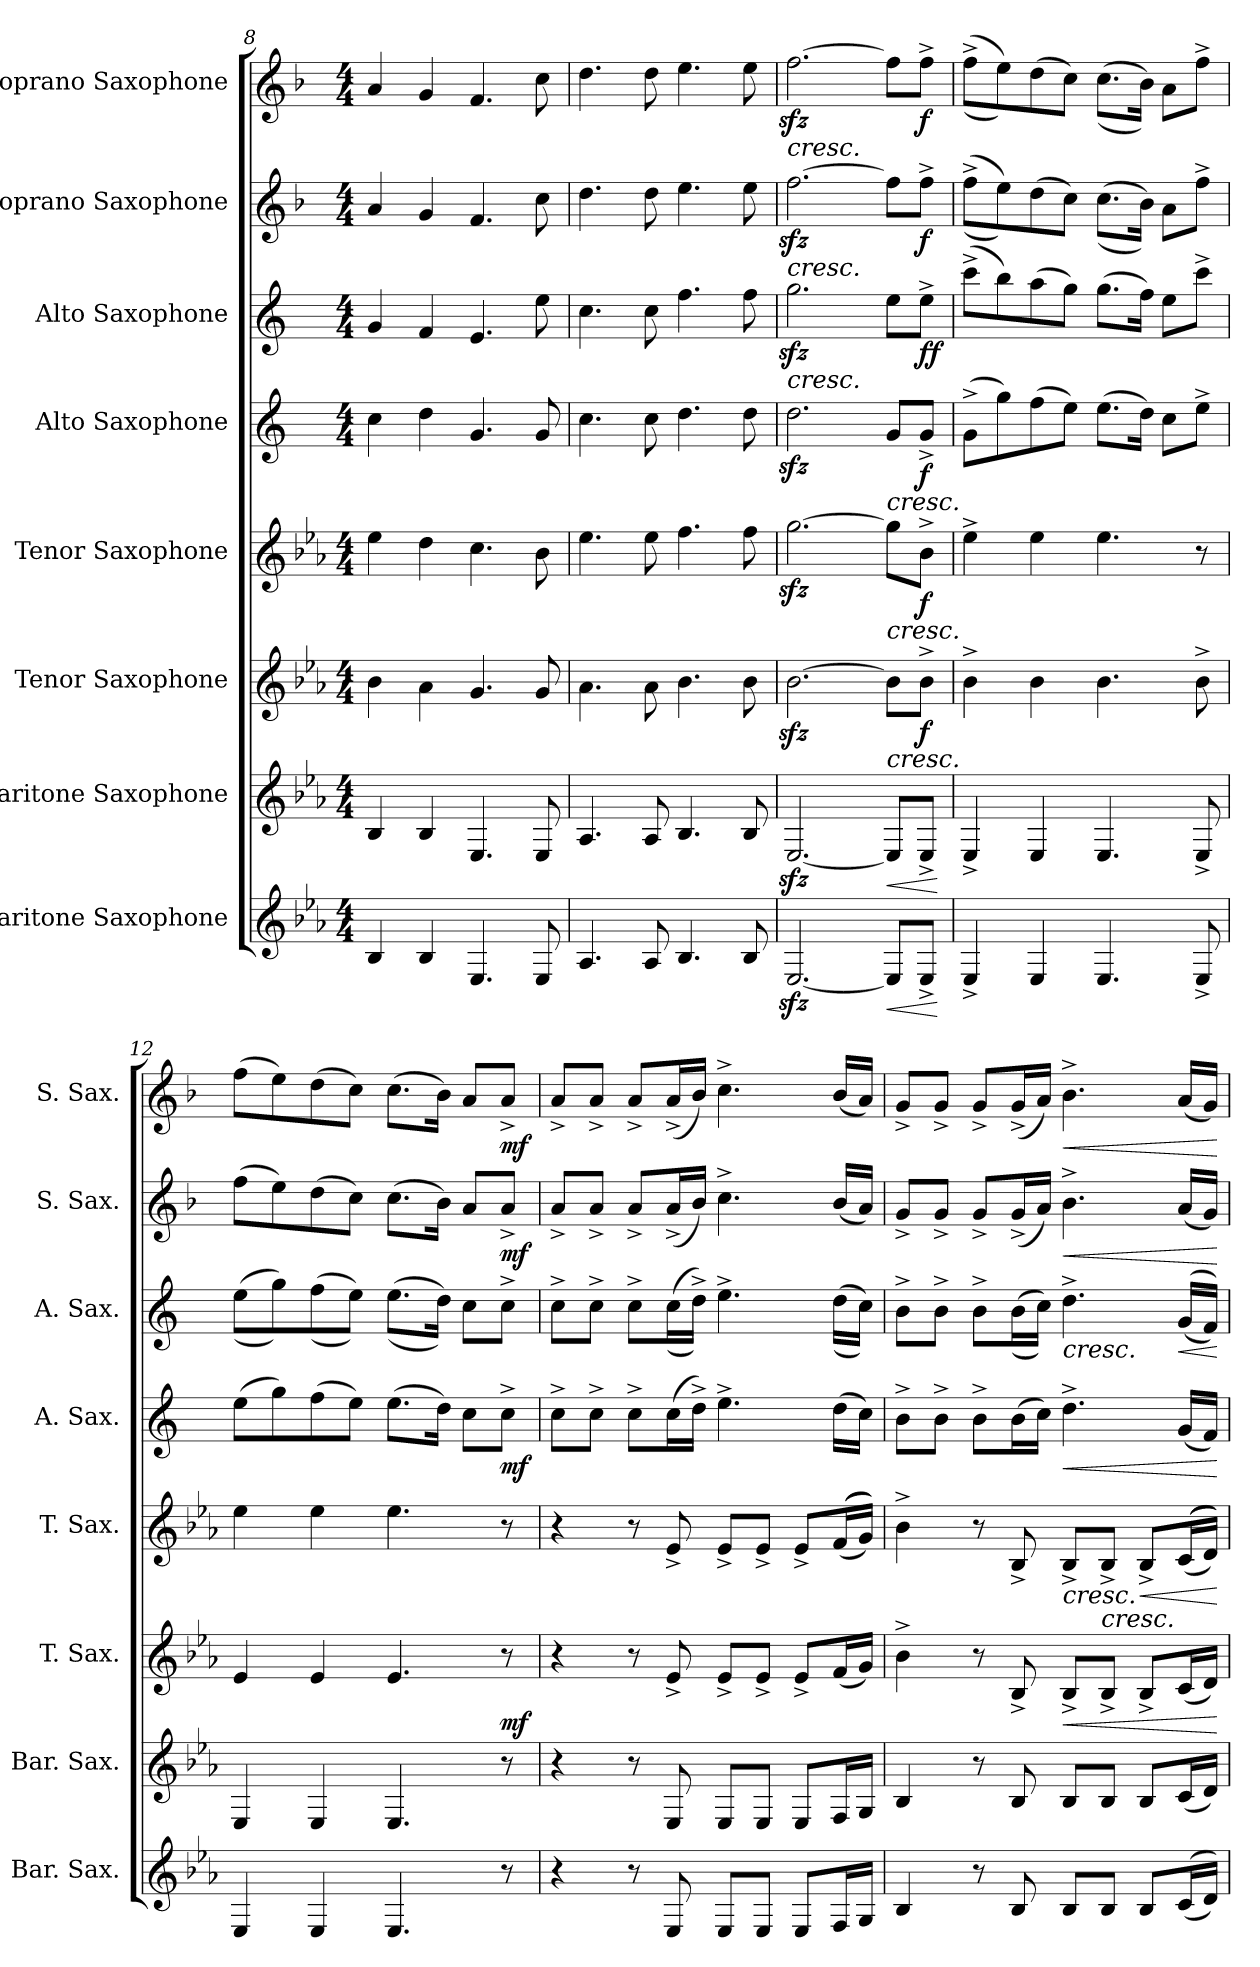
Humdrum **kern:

**kern	**dynam	**kern	**dynam	**kern	**dynam	**kern	**dynam	**kern	**dynam	**kern	**dynam	**kern	**dynam	**kern	**dynam
*part8	*part8	*part7	*part7	*part6	*part6	*part5	*part5	*part4	*part4	*part3	*part3	*part2	*part2	*part1	*part1
*staff8	*staff8	*staff7	*staff7	*staff6	*staff6	*staff5	*staff5	*staff4	*staff4	*staff3	*staff3	*staff2	*staff2	*staff1	*staff1
*I"Baritone Saxophone	*	*I"Baritone Saxophone	*	*I"Tenor Saxophone	*	*I"Tenor Saxophone	*	*I"Alto Saxophone	*	*I"Alto Saxophone	*	*I"Soprano Saxophone	*	*I"Soprano Saxophone	*
*I'Bar. Sax.	*	*I'Bar. Sax.	*	*I'T. Sax.	*	*I'T. Sax.	*	*I'A. Sax.	*	*I'A. Sax.	*	*I'S. Sax.	*	*I'S. Sax.	*
*clefG2	*	*clefG2	*	*clefG2	*	*clefG2	*	*clefG2	*	*clefG2	*	*clefG2	*	*clefG2	*
*ITrd12c21	*	*ITrd12c21	*	*ITrd8c14	*	*ITrd8c14	*	*ITrd5c9	*	*ITrd5c9	*	*ITrd1c2	*	*ITrd1c2	*
*k[b-e-a-]	*	*k[b-e-a-]	*	*k[b-e-a-]	*	*k[b-e-a-]	*	*k[b-e-a-]	*	*k[b-e-a-]	*	*k[b-e-a-]	*	*k[b-e-a-]	*
*M4/4	*	*M4/4	*	*M4/4	*	*M4/4	*	*M4/4	*	*M4/4	*	*M4/4	*	*M4/4	*
=8	=8	=8	=8	=8	=8	=8	=8	=8	=8	=8	=8	=8	=8	=8	=8
4BB-/	.	4BB-/	.	4B-\	.	4e-\	.	4e-\	.	4B-/	.	4g/	.	4g/	.
4BB-/	.	4BB-/	.	4A-\	.	4d\	.	4f\	.	4A-/	.	4f/	.	4f/	.
4.EE-/	.	4.EE-/	.	4.G/	.	4.c\	.	4.B-/	.	4.G/	.	4.e-/	.	4.e-/	.
8EE-/	.	8EE-/	.	8G/	.	8B-\	.	8B-/	.	8g\	.	8b-\	.	8b-\	.
=9	=9	=9	=9	=9	=9	=9	=9	=9	=9	=9	=9	=9	=9	=9	=9
4.AA-/	.	4.AA-/	.	4.A-\	.	4.e-\	.	4.e-\	.	4.e-\	.	4.cc\	.	4.cc\	.
8AA-/	.	8AA-/	.	8A-\	.	8e-\	.	8e-\	.	8e-\	.	8cc\	.	8cc\	.
4.BB-/	.	4.BB-/	.	4.B-\	.	4.f\	.	4.f\	.	4.a-\	.	4.dd\	.	4.dd\	.
8BB-/	.	8BB-/	.	8B-\	.	8f\	.	8f\	.	8a-\	.	8dd\	.	8dd\	.
=10	=10	=10	=10	=10	=10	=10	=10	=10	=10	=10	=10	=10	=10	=10	=10
!	!	!	!	!	!	!	!	!	!	!	!LO:HP:b	!	!LO:HP:b	!	!LO:HP:b
[2.EE-zz</	.	[2.EE-zz</	.	[2.B-zz<\	.	[2.gzz<\	.	2.fzz<\	.	2.b-zz<\	<	[2.ee-zz<\	<	[2.ee-zz<\	<
!	!LO:HP:b	!	!LO:HP:b	!	!LO:HP:b	!	!LO:HP:b	!	!LO:HP:b	!	!	!	!	!	!
8EE-/L]	<	8EE-/L]	<	8B-\L]	<	8g\L]	<	8B-/L	<	8g\L	.	8ee-\L]	.	8ee-\L]	.
!	!	!	!	!	!LO:DY:b	!	!LO:DY:b	!	!LO:DY:b	!	!LO:DY:b	!	!	!	!
!	!	!	!	!	!	!	!	!	!	!	!LO:DY:n=1:b	!	!LO:DY:b	!	!LO:DY:b
8EE-^/J	.	8EE-^/J	.	8B-^\J	f	8B-^\J	f	8B-^/J	f	8g^\J	f f	8ee-^\J	f	8ee-^\J	f
.	[	.	[	.	[	.	[	.	[	.	[	.	[	.	[
=11	=11	=11	=11	=11	=11	=11	=11	=11	=11	=11	=11	=11	=11	=11	=11
4EE-^/	.	4EE-^/	.	4B-^\	.	4e-^\	.	(8B-^\L	.	(8ee-^\L	.	((8ee-^\L	.	((8ee-^\L	.
.	.	.	.	.	.	.	.	8b-\)	.	8dd\)	.	8dd\))	.	8dd\))	.
4EE-/	.	4EE-/	.	4B-\	.	4e-\	.	(8a-\	.	(8cc\	.	(8cc\	.	(8cc\	.
.	.	.	.	.	.	.	.	8g\J)	.	8b-\J)	.	8b-\J)	.	8b-\J)	.
4.EE-/	.	4.EE-/	.	4.B-\	.	4.e-\	.	(8.g\L	.	(8.b-\L	.	((8.b-\L	.	((8.b-\L	.
.	.	.	.	.	.	.	.	16f\Jk)	.	16a-\Jk)	.	16a-\Jk))	.	16a-\Jk))	.
.	.	.	.	.	.	.	.	8e-\L	.	8g\L	.	8g\L	.	8g\L	.
8EE-^/	.	8EE-^/	.	8B-^\	.	8r	.	8g^\J	.	8ee-^\J	.	8ee-^\J	.	8ee-^\J	.
!!LO:PB:g=z
=12	=12	=12	=12	=12	=12	=12	=12	=12	=12	=12	=12	=12	=12	=12	=12
4EE-/	.	4EE-/	.	4E-/	.	4e-\	.	(8g\L	.	((8g\L	.	(8ee-\L	.	(8ee-\L	.
.	.	.	.	.	.	.	.	8b-\)	.	8b-\))	.	8dd\)	.	8dd\)	.
4EE-/	.	4EE-/	.	4E-/	.	4e-\	.	(8a-\	.	((8a-\	.	(8cc\	.	(8cc\	.
.	.	.	.	.	.	.	.	8g\J)	.	8g\J))	.	8b-\J)	.	8b-\J)	.
4.EE-/	.	4.EE-/	.	4.E-/	.	4.e-\	.	(8.g\L	.	((8.g\L	.	(8.b-\L	.	(8.b-\L	.
.	.	.	.	.	.	.	.	16f\Jk)	.	16f\Jk))	.	16a-\Jk)	.	16a-\Jk)	.
.	.	.	.	.	.	.	.	8e-\L	.	8e-\L	.	8g/L	.	8g/L	.
!	!	!	!	!	!LO:DY:b	!	!LO:DY:b	!	!	!	!	!	!	!	!
!	!	!	!	!	!	!	!LO:DY:n=1:b	!	!	!	!	!	!	!	!
!	!	!	!	!	!	!	!LO:DY:n=2:b	!	!LO:DY:b	!	!LO:DY:b	!	!	!	!
!	!	!	!	!	!	!	!	!	!	!	!LO:DY:n=1:b	!	!LO:DY:b	!	!LO:DY:b
8r	.	8r	.	8r	mf	8r	mf mf mf	8e-^\J	mf	8e-^\J	mf mf	8g^/J	mf	8g^/J	mf
=13	=13	=13	=13	=13	=13	=13	=13	=13	=13	=13	=13	=13	=13	=13	=13
4r	.	4r	.	4r	.	4r	.	8e-^\L	.	8e-^\L	.	8g^/L	.	8g^/L	.
.	.	.	.	.	.	.	.	8e-^\J	.	8e-^\J	.	8g^/J	.	8g^/J	.
8r	.	8r	.	8r	.	8r	.	8e-^\L	.	8e-^\L	.	8g^/L	.	8g^/L	.
8EE-/	.	8EE-/	.	8E-^/	.	8E-^/	.	(16e-\L	.	((16e-\L	.	(16g^/L	.	(16g^/L	.
.	.	.	.	.	.	.	.	16f^\JJ)	.	16f^\JJ))	.	16a-/JJ)	.	16a-/JJ)	.
8EE-/L	.	8EE-/L	.	8E-^/L	.	8E-^/L	.	4.g^\	.	4.g^\	.	4.b-^\	.	4.b-^\	.
8EE-/J	.	8EE-/J	.	8E-^/J	.	8E-^/J	.	.	.	.	.	.	.	.	.
8EE-/L	.	8EE-/L	.	8E-^/L	.	8E-^/L	.	.	.	.	.	.	.	.	.
16FF/L	.	16FF/L	.	(16F/L	.	(((16F/L	.	(16f\LL	.	((16f\LL	.	(16a-/LL	.	(16a-/LL	.
16GG/JJ	.	16GG/JJ	.	16G/JJ)	.	16G/JJ)))	.	16e-\JJ)	.	16e-\JJ))	.	16g/JJ)	.	16g/JJ)	.
=14	=14	=14	=14	=14	=14	=14	=14	=14	=14	=14	=14	=14	=14	=14	=14
4BB-/	.	4BB-/	.	4B-^\	.	4B-^\	.	8d^\L	.	8d^\L	.	8f^/L	.	8f^/L	.
.	.	.	.	.	.	.	.	8d^\J	.	8d^\J	.	8f^/J	.	8f^/J	.
8r	.	8r	.	8r	.	8r	.	8d^\L	.	8d^\L	.	8f^/L	.	8f^/L	.
8BB-/	.	8BB-/	.	8BB-^/	.	8BB-^/	.	(16d\L	.	((16d\L	.	(16f^/L	.	(16f^/L	.
.	.	.	.	.	.	.	.	16e-\JJ)	.	16e-\JJ))	.	16g/JJ)	.	16g/JJ)	.
!	!	!	!	!	!LO:HP:b	!	!LO:HP:b	!	!LO:HP:b	!	!LO:HP:b	!	!LO:HP:b	!	!LO:HP:b
8BB-/L	.	8BB-/L	.	8BB-^/L	<	8BB-^/L	<	4.f^\	<	4.f^\	<	4.a-^\	<	4.a-^\	<
!	!	!	!	!	!	!	!LO:HP:b	!	!	!	!	!	!	!	!
8BB-/J	.	8BB-/J	.	8BB-^/J	.	8BB-^/J	<	.	.	.	.	.	.	.	.
!	!	!	!	!	!	!	!LO:HP:b	!	!	!	!	!	!	!	!
8BB-/L	.	8BB-/L	.	8BB-^/L	.	8BB-^/L	<	.	.	.	.	.	.	.	.
!	!	!	!	!	!	!	!	!	!	!	!LO:HP:b	!	!	!	!
((16C/L	.	(16C/L	.	(16C/L	.	(((16C/L	.	(16B-/LL	.	((16B-/LL	<	(16g/LL	.	(16g/LL	.
16D/JJ))	.	16D/JJ)	.	16D/JJ)	.	16D/JJ)))	.	16A-/JJ)	.	16A-/JJ))	.	16f/JJ)	.	16f/JJ)	.
.	.	.	.	.	[	.	[ [ [	.	[	.	[ [	.	[	.	[
=	=	=	=	=	=	=	=	=	=	=	=	=	=	=	=
*-	*-	*-	*-	*-	*-	*-	*-	*-	*-	*-	*-	*-	*-	*-	*-
